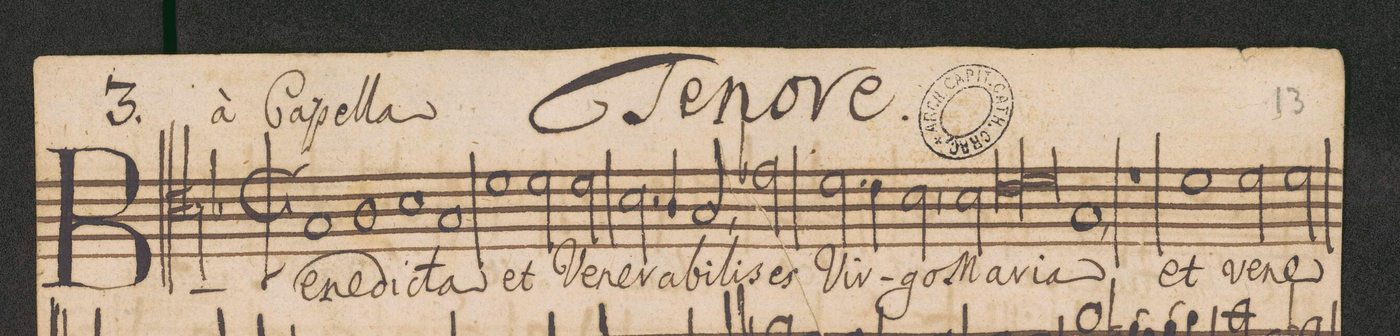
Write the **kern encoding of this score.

**kern	**text
*I"Tenore.	*
*clefC4	*
*k[b-]	*
*met(C|)	*
*M2/1	*
1G/	Be-
1A\	-ne-
=2-	=2-
1B-\	-di-
1G/	-cta
=3-	=3-
1d\	et
*2\right	*
2d\	Ve-
2d\	-ne-
=4-	=4-
2.B-\	-ra-
4A/	-bi-
2G,/	-lis
2e-X\	es
=5-	=5-
2.d\	Vir-
4c\	.
2B-,\	-go
2B-\	Ma-
=6-	=6-
*lig	*
1c\	-ri-
1d\	.
*Xlig	*
=7-	=7-
1G/,	-a
1r	.
=8-	=8-
1d\	et
2d\	ve-
2d\	-ne-
=9-	=9-
*-	*-
